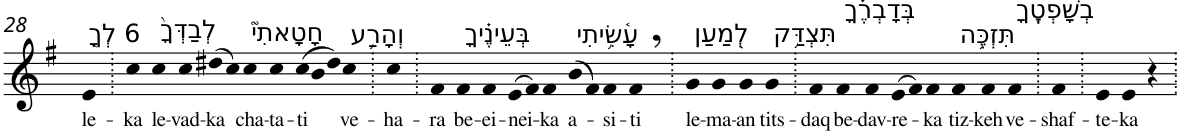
**kern	**text
*part1	*part1
*staff1	*staff1
*I"Piano	*
*I'Pno	*
!!LO:PB:g=z
*clefG2	*
*k[f#]	*
*G:	*
=28	=28
!LO:TX:a:t=6 לְךָ֤	!
!	!LO:LY:b
4e	le-
=29.	=29.
!	!LO:LY:b
4cc	-ka
!LO:TX:a:t=לְבַדְּךָ֨	!
!	!LO:LY:b
4cc	le-
!	!LO:LY:b
4cc	-vad-
!	!LO:LY:b
(>8dd#X	-ka
8cc)	.
!LO:TX:a:t=חָטָאתִי֮	!
!	!LO:LY:b
4cc	cha-
!	!LO:LY:b
4cc	-ta-
*Xtuplet	*
!	!LO:LY:b
(>12cc	-ti
12b	.
12dd#)	.
!LO:TX:a:t=וְהָרַ֥ע	!
!	!LO:LY:b
4cc	ve-
=30.	=30.
!	!LO:LY:b
4cc	-ha-
=31.	=31.
!	!LO:LY:b
4f#	-ra
!LO:TX:a:t=בְּעֵינֶ֗יךָ	!
!	!LO:LY:b
4f#	be-
!	!LO:LY:b
4f#	-ei-
!	!LO:LY:b
(>8e	-nei-
8f#)	.
!	!LO:LY:b
4f#	-ka
!LO:TX:a:t=עָ֫שִׂ֥יתִי	!
!	!LO:LY:b
(>8b	a-
8f#)	.
!	!LO:LY:b
4f#	-si-
!	!LO:LY:b
4f#,	-ti
=32.	=32.
!LO:TX:a:t=לְ֭מַעַן	!
!	!LO:LY:b
4g	le-
!	!LO:LY:b
4g	-ma-
!	!LO:LY:b
4g	-an
!LO:TX:a:t=תִּצְדַּ֥ק	!
!	!LO:LY:b
4g	tits-
=33.	=33.
!	!LO:LY:b
4f#	-daq
!LO:TX:a:t=בְּדָבְרֶ֗ךָ	!
!	!LO:LY:b
4f#	be-
!	!LO:LY:b
4f#	-dav-
!	!LO:LY:b
(>8e	-re-
8f#)	.
!	!LO:LY:b
4f#	-ka
!LO:TX:a:t=תִּזְכֶּ֥ה	!
!	!LO:LY:b
4f#	tiz-
!	!LO:LY:b
4f#	-keh
!LO:TX:a:t=בְשָׁפְטֶֽךָ	!
!	!LO:LY:b
4f#	ve-
=34.	=34.
!	!LO:LY:b
4f#	-shaf-
=35.	=35.
!	!LO:LY:b
4e	-te-
!	!LO:LY:b
4e	-ka
4r	.
=.	=.
*-	*-
